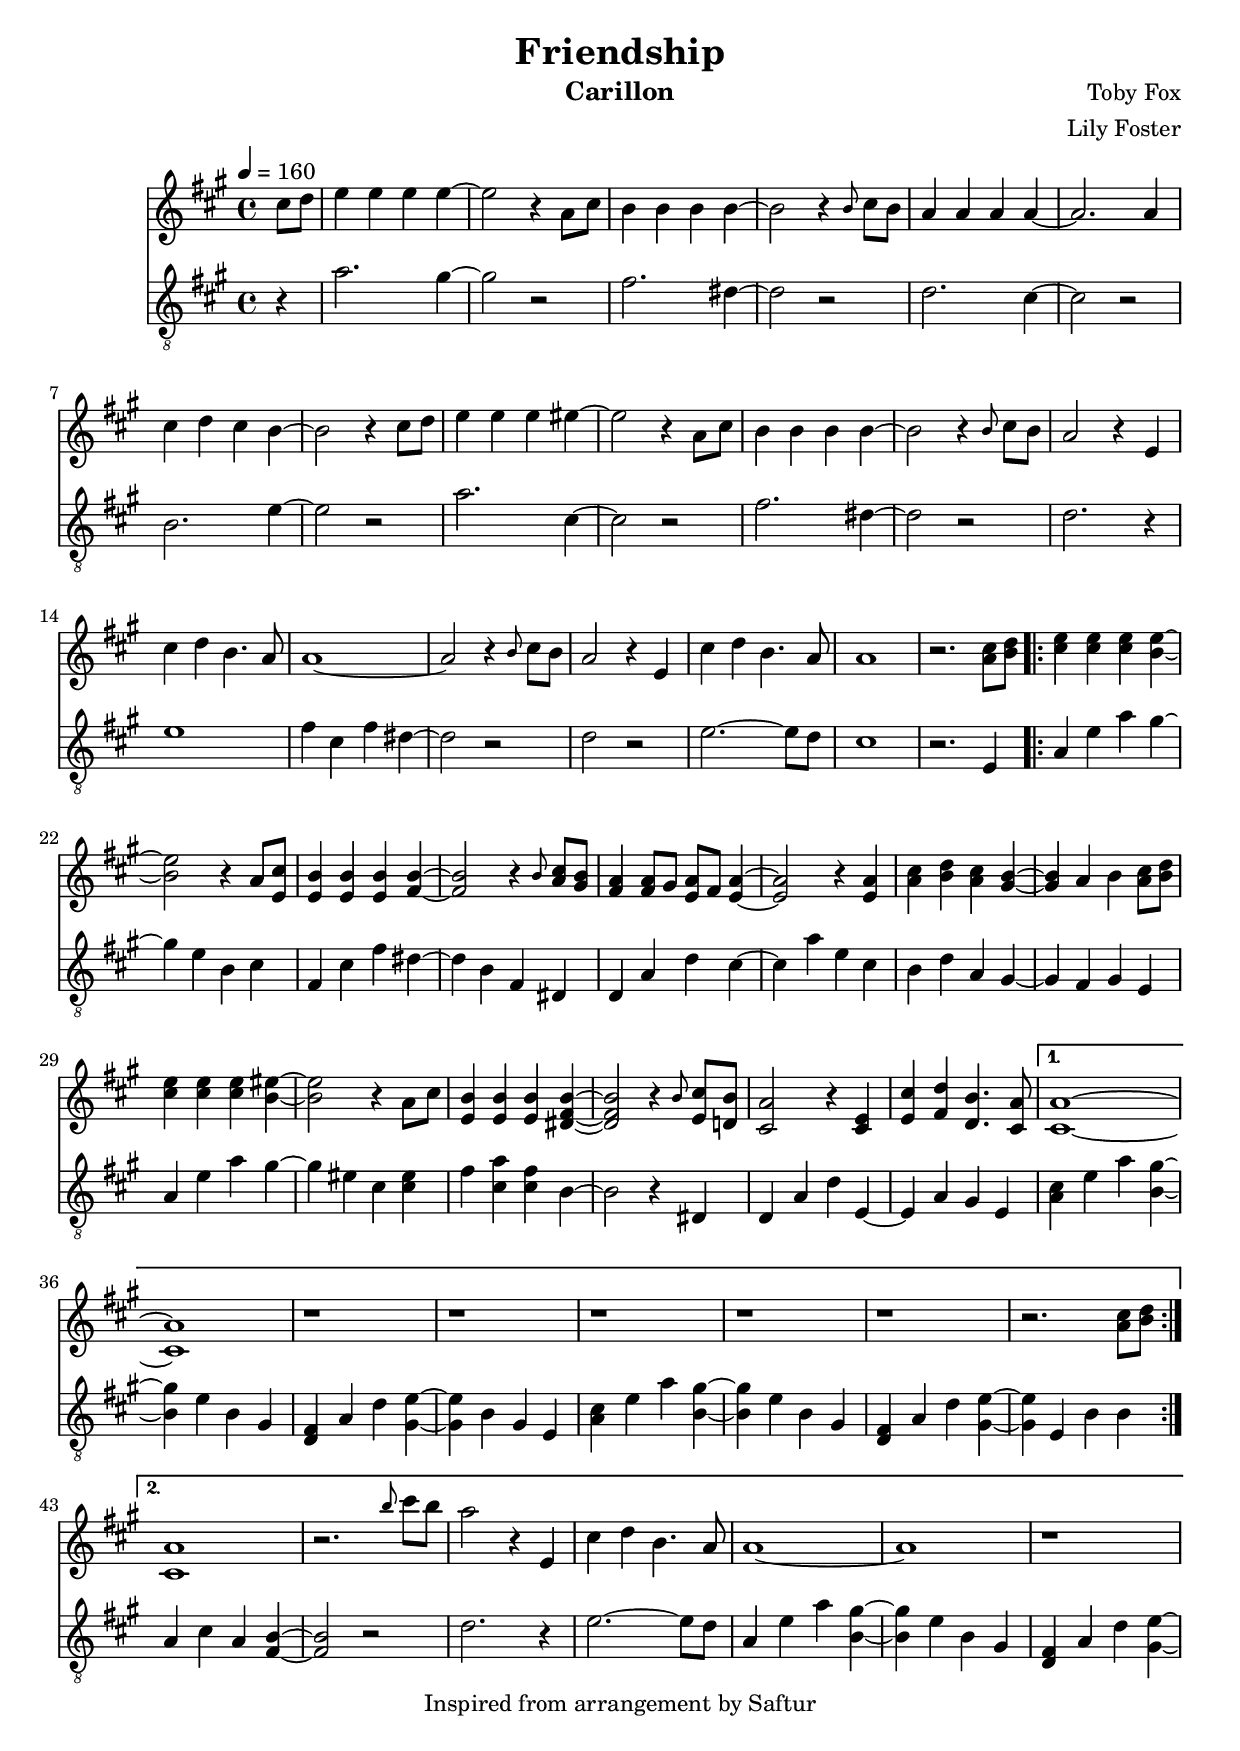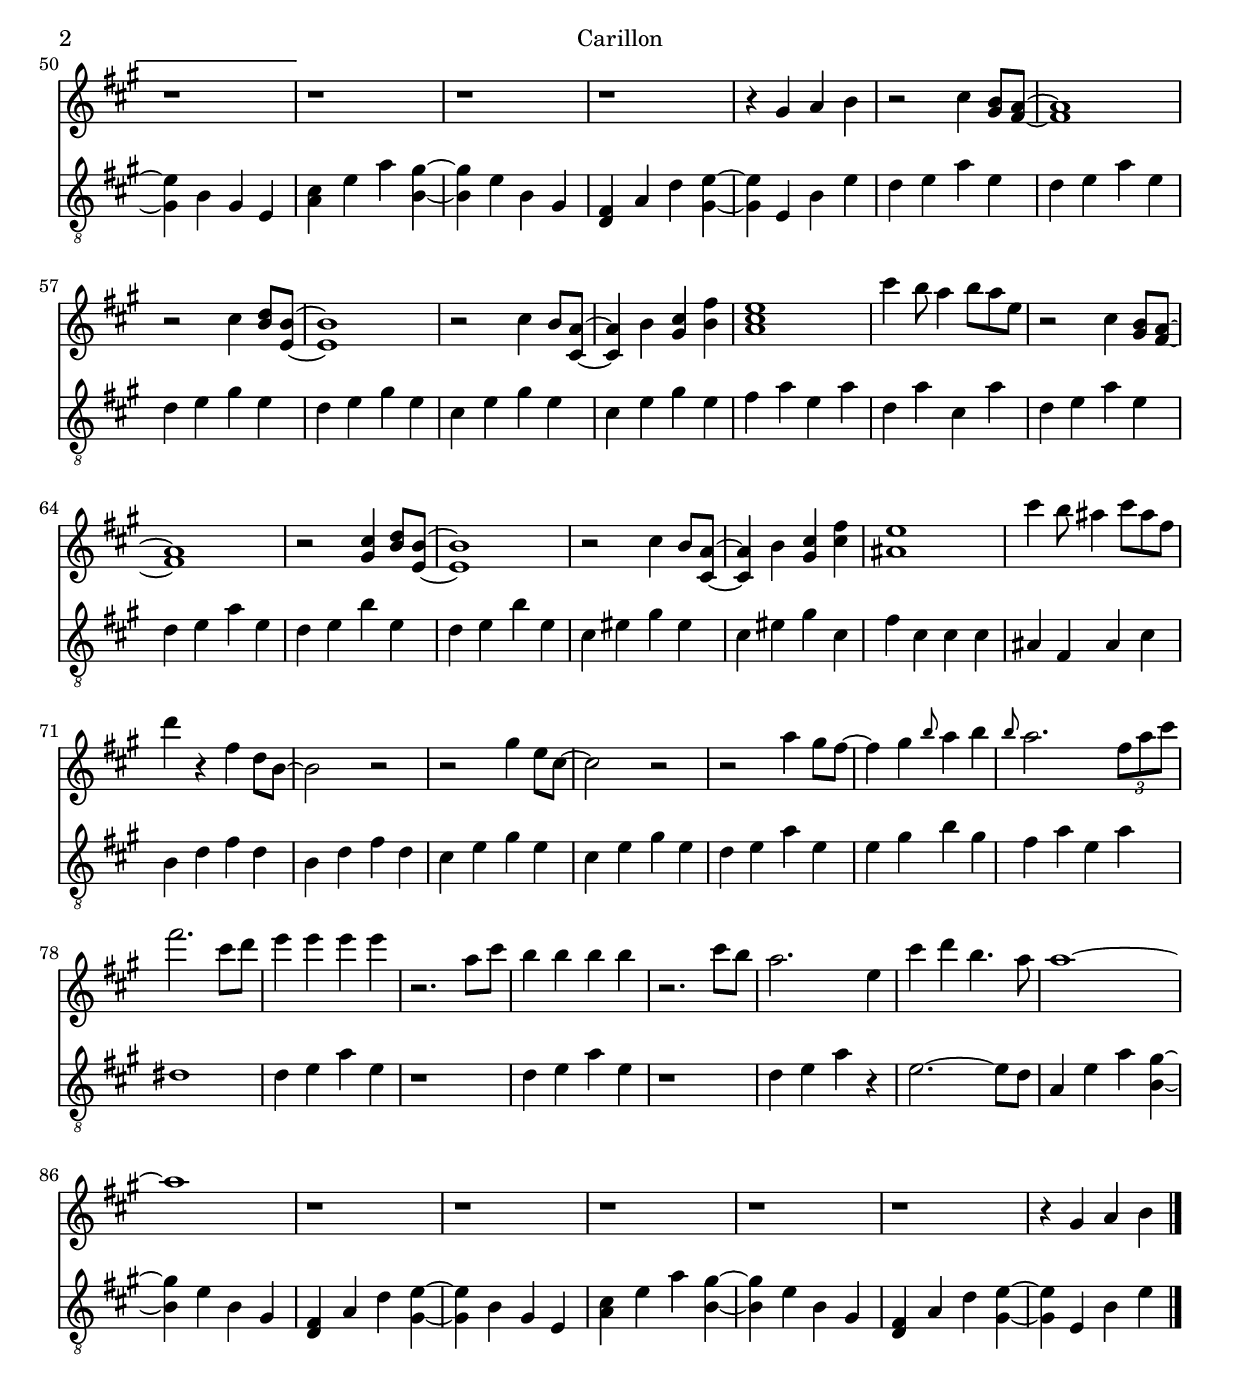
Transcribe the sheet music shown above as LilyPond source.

\version "2.22.2"

\header {
  title = "Friendship"
  instrument = "Carillon"
  composer = "Toby Fox"
  arranger = "Lily Foster"
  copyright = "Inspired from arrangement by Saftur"
}

main_tempo = \tempo 4 = 160
main_key = \key a \major

melody = \relative c'' {
  % intro
  \partial 4 cis8 d
  e4 e e e~
  e2 r4 a,8 cis
  b4 b b b~
  b2 r4 \grace { b8 } cis8 b

  a4 a a a~
  a2. a4
  cis4 d cis b~
  b2 r4 cis8 d

  e4 e e eis~
  eis2 r4 a,8 cis
  b4 b b b~
  b2 r4 \grace { b8 } cis8 b

  a2 r4 e
  cis'4 d b4. a8
  a1~
  a2 r4 \grace { b8 } cis8 b

  a2 r4 e
  cis'4 d b4. a8
  a1
  r2. <a cis>8 <b d>

  % part 1
  \repeat volta 2 {
    <cis e>4 <cis e> <cis e> <b e>~
    <b e>2 r4 a8 <e cis'>
    <e b'>4 <e b'> <e b'> <fis b>~
    <fis b>2 r4 \grace { b8 } <a cis>8 <gis b>

    <fis a>4 <fis a>8 gis <e a> fis <e a>4~
    <e a>2 r4 <e a>
    <a cis>4 <b d> <a cis> <gis b>~
    <gis b>4 a b <a cis>8 <b d>

    <cis e>4 <cis e> <cis e> <b eis>~
    <b eis>2 r4 a8 cis
    <e, b'>4 <e b'> <e b'> <dis fis b>~
    <dis fis b>2 r4 \grace { b'8 } <e, cis'>8 <d b'>

    <cis a'>2 r4 <cis e>
    <e cis'>4 <fis d'> <d b'>4. <cis a'>8
  }
  \alternative {
    {
      <cis a'>1~
      <cis a'>1
      r1
      r1

      r1
      r1
      r1
      r2. <a' cis>8 <b d>
    }
    {
      <cis, a'>1
      r2. \grace { b''8 } cis8 b
      a2 r4 e,
      cis'4 d b4. a8

      a1~
      a1
      r1
      r1
    }
  }

  r1
  r1
  r1
  r4 gis a b

  r2 cis4 <gis b>8 <fis a>~
  <fis a>1
  r2 cis'4 <b d>8 <e, b'>~
  <e b'>1

  r2 cis'4 b8 <cis, a'>~
  <cis a'>4 b' <gis cis> <b fis'>
  <a cis e>1
  cis'4 b8 a4 b8 a e

  r2 cis4 <gis b>8 <fis a>~
  <fis a>1
  r2 <gis cis>4 <b d>8 <e, b'>~
  <e b'>1

  r2 cis'4 b8 <cis, a'>~
  <cis a'>4 b' <gis cis> <cis fis>
  <ais e'>1
  cis'4 b8 ais4 cis8 ais fis

  d'4 r fis, d8 b~
  b2 r
  r2 gis'4 e8 cis~
  cis2 r

  r2 a'4 gis8 fis~
  fis4 gis \grace { b8 } a4 b
  \grace { b8 } a2. \tuplet 3/2 { fis8 a cis }
  fis2. cis8 d

  e4 e e e
  r2. a,8 cis
  b4 b b b
  r2. cis8 b

  a2. e4
  cis'4 d b4. a8

  a1~
  a1
  r1
  r1

  r1
  r1
  r1
  r4 gis, a b

  \bar "|."
}

bass = \relative c' {
  % intro
  \partial 4 r4
  a'2. gis4~
  gis2 r
  fis2. dis4~
  dis2 r

  d2. cis4~
  cis2 r
  b2. e4~
  e2 r

  a2. cis,4~
  cis2 r
  fis2. dis4~
  dis2 r

  d2. r4
  e1
  fis4 cis fis dis~
  dis2 r

  d2 r
  e2.~ e8 d
  cis1
  r2. e,4

  % part 1
  \repeat volta 2 {
    a4 e' a gis~
    gis4 e b cis
    fis,4 cis' fis dis~
    dis4 b fis dis

    d4 a' d cis~
    cis4 a' e cis
    b4 d a gis~
    gis4 fis gis e

    a4 e' a gis~
    gis4 eis cis <cis eis>
    fis4 <cis a'> <cis fis> b~
    b2 r4 dis,

    d4 a' d e,~
    e4 a gis e
  }
  \alternative {
    {
      <a cis>4 e' a <b, gis'>~
      <b gis'>4 e b gis
      <d fis>4 a' d <gis, e'>~
      <gis e'>4 b gis e

      <a cis>4 e' a <b, gis'>~
      <b gis'>4 e b gis
      <d fis>4 a' d <gis, e'>~
      <gis e'>4 e b' b
    }
    {
      a4 cis a <fis b>~
      <fis b>2 r
      d'2. r4
      e2.~ e8 d

      a4 e' a <b, gis'>~
      <b gis'>4 e b gis
      <d fis>4 a' d <gis, e'>~
      <gis e'>4 b gis e
    }
  }

  <a cis>4 e' a <b, gis'>~
  <b gis'>4 e b gis
  <d fis>4 a' d <gis, e'>~
  <gis e'>4 e b' e

  d4 e a e
  d4 e a e
  d4 e gis e
  d4 e gis e

  cis4 e gis e
  cis4 e gis e
  fis4 a e a
  d, a' cis, a'

  d,4 e a e
  d4 e a e
  d4 e b' e,
  d4 e b' e,

  cis4 eis gis eis
  cis4 eis gis cis,
  fis4 cis cis cis
  ais4 fis ais cis

  b4 d fis d
  b4 d fis d
  cis4 e gis e
  cis4 e gis e

  d4 e a e
  e4 gis b gis
  fis4 a e a
  dis,1

  d4 e a e
  r1
  d4 e a e
  r1

  d4 e a r
  e2.~ e8 d

  a4 e' a <b, gis'>~
  <b gis'>4 e b gis
  <d fis>4 a' d <gis, e'>~
  <gis e'>4 b gis e

  <a cis>4 e' a <b, gis'>~
  <b gis'>4 e b gis
  <d fis>4 a' d <gis, e'>~
  <gis e'>4 e b' e

  \bar "|."
}

keys = \new Staff {
  \clef "treble"

  \main_tempo
  \main_key

  \melody
}

pedals = \new Staff {
  \clef "treble_8"

  \main_tempo
  \main_key

  \bass
}

\score {
  <<
    \keys
    \pedals
  >>

  \layout {}
}

\score {
  \unfoldRepeats <<
    \keys
    \pedals
  >>

  \midi {}
}
